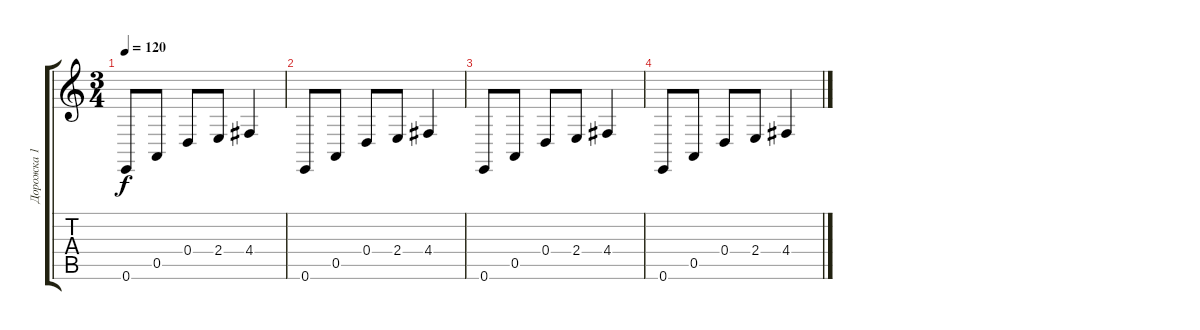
\track ("Дорожка 1" "Дорожка 1") {instrument acousticgrandpiano}
\staff {score tabs}
\tuning (E4 B3 G3 D3 A2 E2) {hide}
\ts (3 4)
\tempo 120
\clef g2
\ks aminor
0.6.8{dy f} 0.5.8 0.4.8 2.4.8 4.4.4 |
0.6.8 0.5.8 0.4.8 2.4.8 4.4.4 |
0.6.8 0.5.8 0.4.8 2.4.8 4.4.4 |
0.6.8 0.5.8 0.4.8 2.4.8 4.4.4
